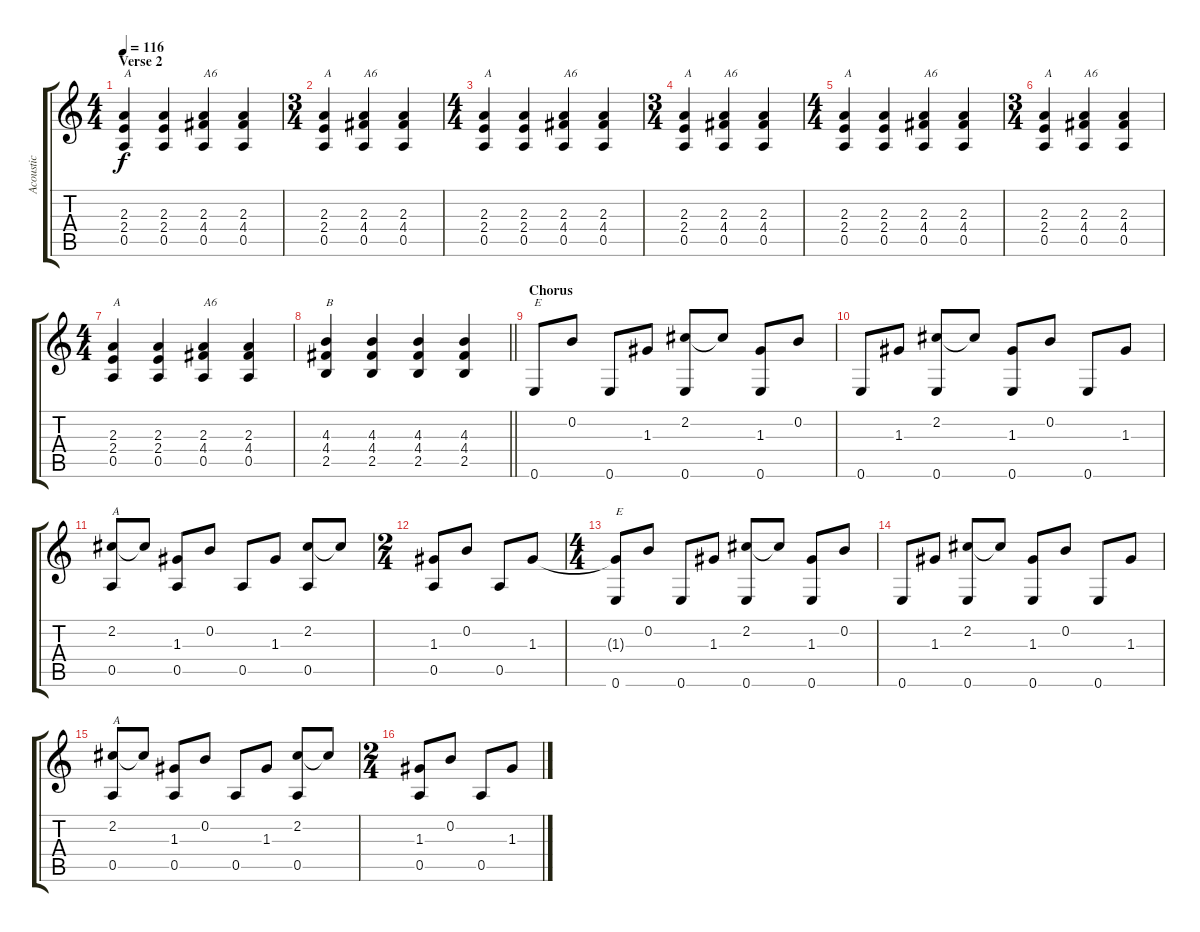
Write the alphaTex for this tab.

\track ("Acoustic" "Acoustic") {instrument acousticguitarsteel}
\staff {score tabs}
\tuning (E4 B3 G3 D3 A2 E2) {hide}
\ts (4 4)
\section ("" "Verse 2")
\tempo 116
\clef g2
\ks c
(2.3{t} 2.4 0.5).4{txt "A" dy f} (2.3 2.4 0.5).4 (2.3 4.4 0.5).4{txt "A6"} (2.3 4.4 0.5).4 |
\ts (3 4)
(2.3 2.4 0.5).4{txt "A"} (2.3 4.4 0.5).4{txt "A6"} (2.3 4.4 0.5).4 |
\ts (4 4)
(2.3 2.4 0.5).4{txt "A"} (2.3 2.4 0.5).4 (2.3 4.4 0.5).4{txt "A6"} (2.3 4.4 0.5).4 |
\ts (3 4)
(2.3 2.4 0.5).4{txt "A"} (2.3 4.4 0.5).4{txt "A6"} (2.3 4.4 0.5).4 |
\ts (4 4)
(2.3 2.4 0.5).4{txt "A"} (2.3 2.4 0.5).4 (2.3 4.4 0.5).4{txt "A6"} (2.3 4.4 0.5).4 |
\ts (3 4)
(2.3 2.4 0.5).4{txt "A"} (2.3 4.4 0.5).4{txt "A6"} (2.3 4.4 0.5).4 |
\ts (4 4)
(2.3 2.4 0.5).4{txt "A"} (2.3 2.4 0.5).4 (2.3 4.4 0.5).4{txt "A6"} (2.3 4.4 0.5).4 |
\barLineRight lightlight
(4.3 4.4 2.5).4{txt "B"} (4.3 4.4 2.5).4 (4.3 4.4 2.5).4 (4.3 4.4 2.5).4 |
\section ("" "Chorus")
0.6.8{txt "E"} 0.2.8 0.6.8 1.3.8 (2.2 0.6).8 2.2{t}.8 (1.3 0.6).8 0.2.8 |
0.6.8 1.3.8 (2.2 0.6).8 2.2{t}.8 (1.3 0.6).8 0.2.8 0.6.8 1.3.8 |
(2.2 0.5).8{txt "A"} 2.2{t}.8 (1.3 0.5).8 0.2.8 0.5.8 1.3.8 (2.2 0.5).8 2.2{t}.8 |
\ts (2 4)
(1.3 0.5).8 0.2.8 0.5.8 1.3.8 |
\ts (4 4)
(1.3{t} 0.6).8{txt "E"} 0.2.8 0.6.8 1.3.8 (2.2 0.6).8 2.2{t}.8 (1.3 0.6).8 0.2.8 |
0.6.8 1.3.8 (2.2 0.6).8 2.2{t}.8 (1.3 0.6).8 0.2.8 0.6.8 1.3.8 |
(2.2 0.5).8{txt "A"} 2.2{t}.8 (1.3 0.5).8 0.2.8 0.5.8 1.3.8 (2.2 0.5).8 2.2{t}.8 |
\ts (2 4)
(1.3 0.5).8 0.2.8 0.5.8 1.3.8
